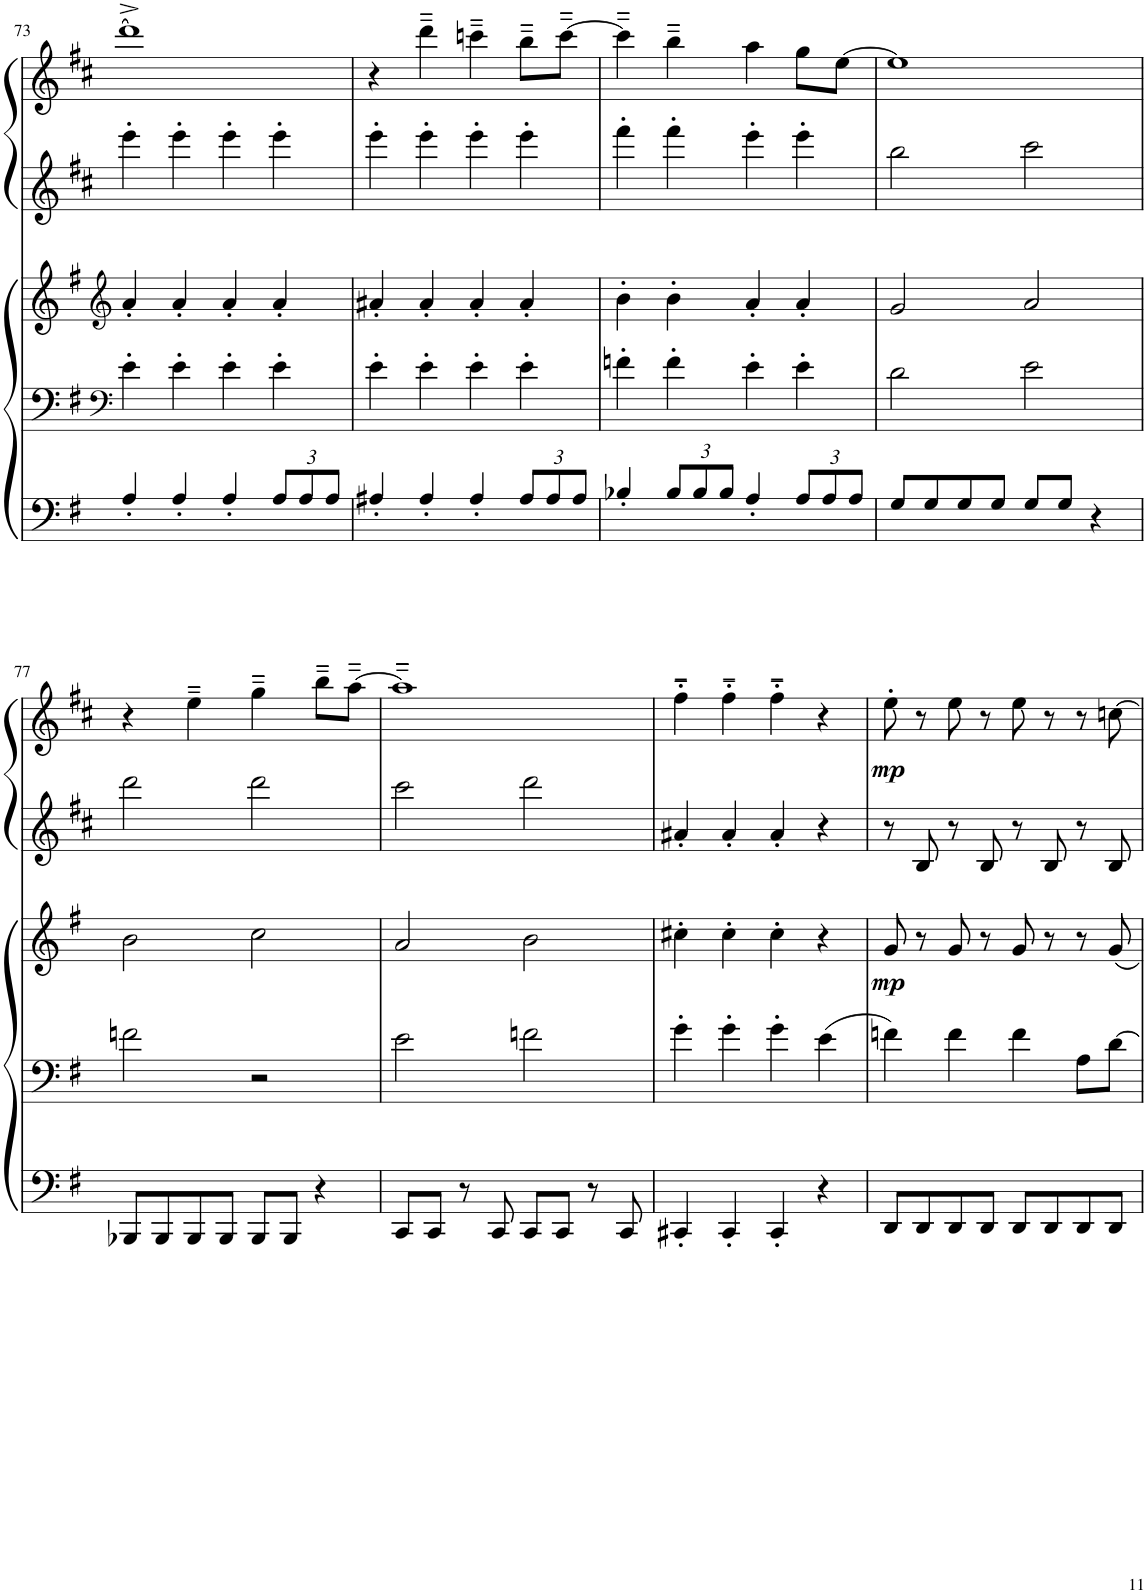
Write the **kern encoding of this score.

**kern	**kern	**kern	**dynam	**kern	**kern	**dynam
*part2	*part2	*part2	*part2	*part1	*part1	*part1
*staff5	*staff4	*staff3	*staff3/4/5	*staff2	*staff1	*staff1/2
!!LO:PB:g=z
*clefF4	*clefF4	*clefG2	*	*clefG2	*clefG2	*
*k[f#]	*k[f#]	*k[f#]	*	*k[f#c#]	*k[f#c#]	*
*M2/2	*M2/2	*M2/2	*	*M2/2	*M2/2	*
=73	=73	=73	=73	=73	=73	=73
4A'/	4e'\	4a'/	.	4eee'\	1ddd^]	.
4A'/	4e'\	4a'/	.	4eee'\	.	.
4A'/	4e'\	4a'/	.	4eee'\	.	.
*Xbrackettup	*	*	*	*	*	*
12A/L	4e'\	4a'/	.	4eee'\	.	.
12A/	.	.	.	.	.	.
12A/J	.	.	.	.	.	.
=74	=74	=74	=74	=74	=74	=74
4A#X'/	4e'\	4a#X'/	.	4eee'\	4r	.
4A#'/	4e'\	4a#'/	.	4eee'\	4ddd~~~\	.
4A#'/	4e'\	4a#'/	.	4eee'\	4cccn~~~\	.
12A#/L	4e'\	4a#'/	.	4eee'\	8bb~~~~\L	.
12A#/	.	.	.	.	.	.
.	.	.	.	.	[>8ccc~~~~\J	.
12A#/J	.	.	.	.	.	.
=75	=75	=75	=75	=75	=75	=75
4B-X'/	4fn'\	4b'\	.	4fff#'\	4ccc~~~~\]	.
12B-/L	4f'\	4b'\	.	4fff#'\	4bb~~~~~\	.
12B-/	.	.	.	.	.	.
12B-/J	.	.	.	.	.	.
4A'/	4e'\	4a'/	.	4eee'\	4aa\	.
12A/L	4e'\	4a'/	.	4eee'\	8gg\L	.
12A/	.	.	.	.	.	.
.	.	.	.	.	[>8ee\J	.
12A/J	.	.	.	.	.	.
=76	=76	=76	=76	=76	=76	=76
8G/L	2d\	2g/	.	2bb\	1ee]	.
8G/	.	.	.	.	.	.
8G/	.	.	.	.	.	.
8G/J	.	.	.	.	.	.
8G/L	2e\	2a/	.	2ccc#\	.	.
8G/J	.	.	.	.	.	.
4r	.	.	.	.	.	.
!!LO:LB:g=z
=77	=77	=77	=77	=77	=77	=77
8BBB-X/L	2fn\	2b\	.	2ddd\	4r	.
8BBB-/	.	.	.	.	.	.
8BBB-/	.	.	.	.	4ee~~~~~\	.
8BBB-/J	.	.	.	.	.	.
8BBB-/L	2r	2cc\	.	2ddd\	4gg~~~~~\	.
8BBB-/J	.	.	.	.	.	.
4r	.	.	.	.	8bb~~~~\L	.
.	.	.	.	.	[>8aa~~~\J	.
=78	=78	=78	=78	=78	=78	=78
8CC/L	2e\	2a/	.	2ccc#\	1aa~~~~~~~]	.
8CC/J	.	.	.	.	.	.
8r	.	.	.	.	.	.
8CC/	.	.	.	.	.	.
8CC/L	2fn\	2b\	.	2ddd\	.	.
8CC/J	.	.	.	.	.	.
8r	.	.	.	.	.	.
8CC/	.	.	.	.	.	.
=79	=79	=79	=79	=79	=79	=79
4CC#X'/	4g'\	4cc#X'\	.	4a#X'/	4ff#'~~~~\	.
4CC#'/	4g'\	4cc#'\	.	4a#'/	4ff#'~~\	.
4CC#'/	4g'\	4cc#'\	.	4a#'/	4ff#'~~~\	.
4r	4e\	4r	.	4r	4r	.
=80	=80	=80	=80	=80	=80	=80
!	!	!	!LO:DY:b	!	!	!LO:DY:b
8DD/L	4fn\	8g/	mp	8r	8ee'\	mp
8DD/	.	8r	.	8B/	8r	.
8DD/	4f\	8g/	.	8r	8ee\	.
8DD/J	.	8r	.	8B/	8r	.
8DD/L	4f\	8g/	.	8r	8ee\	.
8DD/	.	8r	.	8B/	8r	.
8DD/	8A\L	8r	.	8r	8r	.
8DD/J	[>8d\J	8g/	.	8B/	[>8ccn\	.
=	=	=	=	=	=	=
*-	*-	*-	*-	*-	*-	*-
